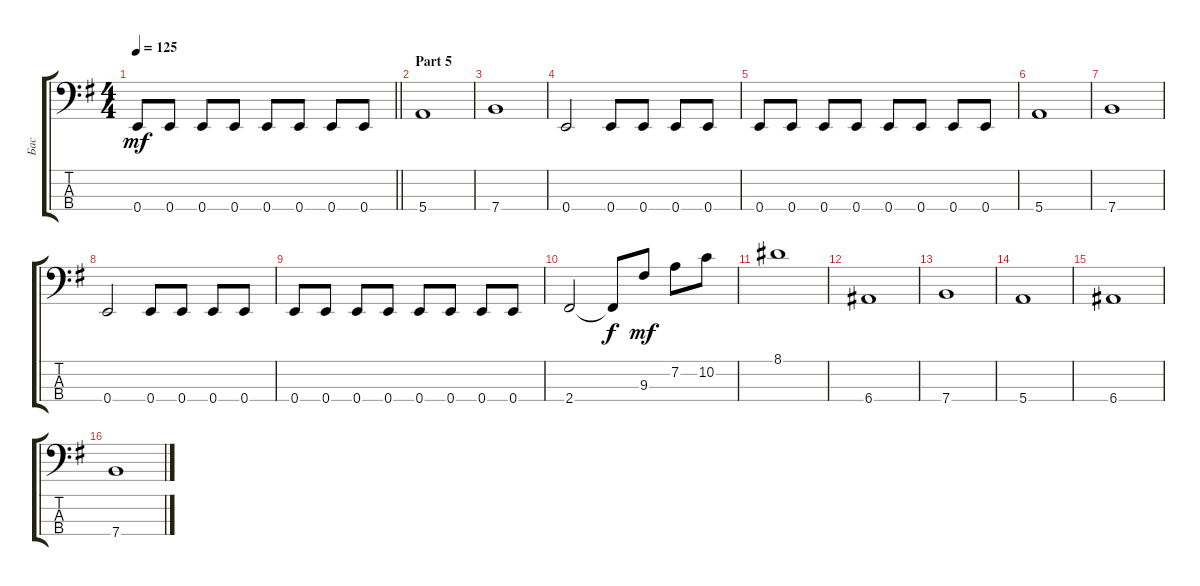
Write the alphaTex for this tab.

\track ("Бас" "Бас") {instrument electricbassfinger}
\staff {score tabs}
\tuning (G2 D2 A1 E1) {hide}
\ts (4 4)
\tempo 125
\clef f4
\barLineRight lightlight
\ks eminor
0.4.8{dy mf} 0.4.8 0.4.8 0.4.8 0.4.8 0.4.8 0.4.8 0.4.8 |
\section ("" "Part 5")
5.4.1 |
7.4.1 |
0.4.2 0.4.8 0.4.8 0.4.8 0.4.8 |
0.4.8 0.4.8 0.4.8 0.4.8 0.4.8 0.4.8 0.4.8 0.4.8 |
5.4.1 |
7.4.1 |
0.4.2 0.4.8 0.4.8 0.4.8 0.4.8 |
0.4.8 0.4.8 0.4.8 0.4.8 0.4.8 0.4.8 0.4.8 0.4.8 |
2.4.2 2.4{t}.8{dy f} 9.3.8{dy mf} 7.2.8 10.2.8 |
8.1.1 |
6.4.1 |
7.4.1 |
5.4.1 |
6.4.1 |
7.4.1
